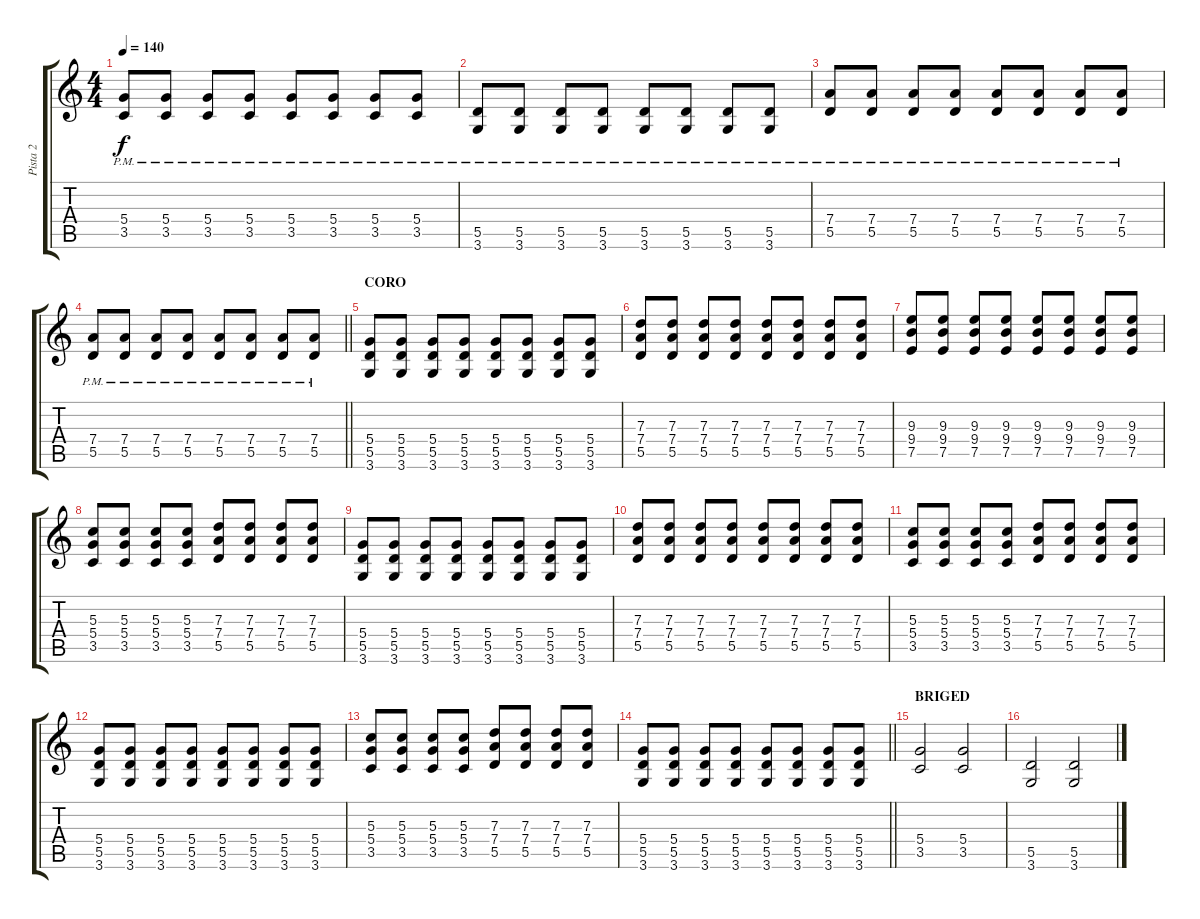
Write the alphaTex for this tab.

\track ("Pista 2" "Pista 2") {instrument distortionguitar}
\staff {score tabs}
\tuning (E4 B3 G3 D3 A2 E2) {hide}
\ts (4 4)
\tempo 140
\clef g2
\ks c
(5.4 3.5{pm}).8{dy f} (5.4 3.5{pm}).8 (5.4 3.5{pm}).8 (5.4 3.5{pm}).8 (5.4 3.5{pm}).8 (5.4 3.5{pm}).8 (5.4 3.5{pm}).8 (5.4 3.5{pm}).8 |
(5.5 3.6{pm}).8 (5.5 3.6{pm}).8 (5.5 3.6{pm}).8 (5.5 3.6{pm}).8 (5.5 3.6{pm}).8 (5.5 3.6{pm}).8 (5.5 3.6{pm}).8 (5.5 3.6{pm}).8 |
(7.4 5.5{pm}).8 (7.4 5.5{pm}).8 (7.4 5.5{pm}).8 (7.4 5.5{pm}).8 (7.4 5.5{pm}).8 (7.4 5.5{pm}).8 (7.4 5.5{pm}).8 (7.4 5.5{pm}).8 |
\barLineRight lightlight
(7.4 5.5{pm}).8 (7.4 5.5{pm}).8 (7.4 5.5{pm}).8 (7.4 5.5{pm}).8 (7.4 5.5{pm}).8 (7.4 5.5{pm}).8 (7.4 5.5{pm}).8 (7.4 5.5{pm}).8 |
\section ("" "CORO")
(5.4 5.5 3.6).8 (5.4 5.5 3.6).8 (5.4 5.5 3.6).8 (5.4 5.5 3.6).8 (5.4 5.5 3.6).8 (5.4 5.5 3.6).8 (5.4 5.5 3.6).8 (5.4 5.5 3.6).8 |
(7.3 7.4 5.5).8 (7.3 7.4 5.5).8 (7.3 7.4 5.5).8 (7.3 7.4 5.5).8 (7.3 7.4 5.5).8 (7.3 7.4 5.5).8 (7.3 7.4 5.5).8 (7.3 7.4 5.5).8 |
(9.3 9.4 7.5).8 (9.3 9.4 7.5).8 (9.3 9.4 7.5).8 (9.3 9.4 7.5).8 (9.3 9.4 7.5).8 (9.3 9.4 7.5).8 (9.3 9.4 7.5).8 (9.3 9.4 7.5).8 |
(5.3 5.4 3.5).8 (5.3 5.4 3.5).8 (5.3 5.4 3.5).8 (5.3 5.4 3.5).8 (7.3 7.4 5.5).8 (7.3 7.4 5.5).8 (7.3 7.4 5.5).8 (7.3 7.4 5.5).8 |
(5.4 5.5 3.6).8 (5.4 5.5 3.6).8 (5.4 5.5 3.6).8 (5.4 5.5 3.6).8 (5.4 5.5 3.6).8 (5.4 5.5 3.6).8 (5.4 5.5 3.6).8 (5.4 5.5 3.6).8 |
(7.3 7.4 5.5).8 (7.3 7.4 5.5).8 (7.3 7.4 5.5).8 (7.3 7.4 5.5).8 (7.3 7.4 5.5).8 (7.3 7.4 5.5).8 (7.3 7.4 5.5).8 (7.3 7.4 5.5).8 |
(5.3 5.4 3.5).8 (5.3 5.4 3.5).8 (5.3 5.4 3.5).8 (5.3 5.4 3.5).8 (7.3 7.4 5.5).8 (7.3 7.4 5.5).8 (7.3 7.4 5.5).8 (7.3 7.4 5.5).8 |
(5.4 5.5 3.6).8 (5.4 5.5 3.6).8 (5.4 5.5 3.6).8 (5.4 5.5 3.6).8 (5.4 5.5 3.6).8 (5.4 5.5 3.6).8 (5.4 5.5 3.6).8 (5.4 5.5 3.6).8 |
(5.3 5.4 3.5).8 (5.3 5.4 3.5).8 (5.3 5.4 3.5).8 (5.3 5.4 3.5).8 (7.3 7.4 5.5).8 (7.3 7.4 5.5).8 (7.3 7.4 5.5).8 (7.3 7.4 5.5).8 |
\barLineRight lightlight
(5.4 5.5 3.6).8 (5.4 5.5 3.6).8 (5.4 5.5 3.6).8 (5.4 5.5 3.6).8 (5.4 5.5 3.6).8 (5.4 5.5 3.6).8 (5.4 5.5 3.6).8 (5.4 5.5 3.6).8 |
\section ("" "BRIGED")
(5.4 3.5).2{instrument acousticgrandpiano} (5.4 3.5).2 |
(5.5 3.6).2 (5.5 3.6).2
